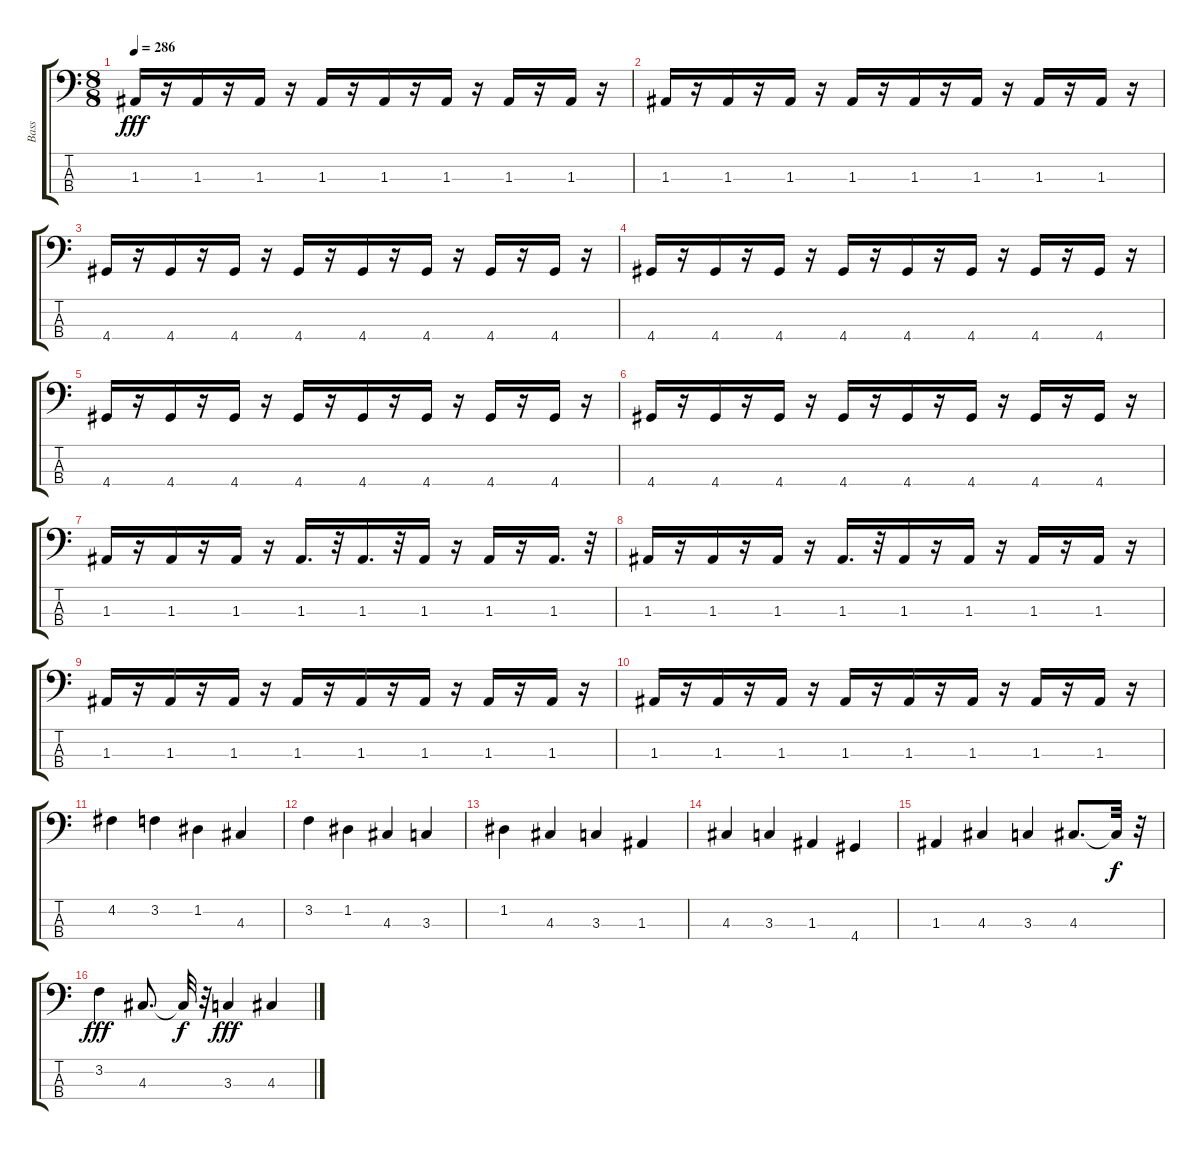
\track ("Bass" "Bass") {instrument electricbassfinger}
\staff {score tabs}
\tuning (G2 D2 A1 E1) {hide}
\ts (8 8)
\tempo 286
\clef f4
\ks c
1.3.16{dy fff} r.16 1.3.16 r.16 1.3.16 r.16 1.3.16 r.16 1.3.16 r.16 1.3.16 r.16 1.3.16 r.16 1.3.16 r.16 |
1.3.16 r.16 1.3.16 r.16 1.3.16 r.16 1.3.16 r.16 1.3.16 r.16 1.3.16 r.16 1.3.16 r.16 1.3.16 r.16 |
4.4.16 r.16 4.4.16 r.16 4.4.16 r.16 4.4.16 r.16 4.4.16 r.16 4.4.16 r.16 4.4.16 r.16 4.4.16 r.16 |
4.4.16 r.16 4.4.16 r.16 4.4.16 r.16 4.4.16 r.16 4.4.16 r.16 4.4.16 r.16 4.4.16 r.16 4.4.16 r.16 |
4.4.16 r.16 4.4.16 r.16 4.4.16 r.16 4.4.16 r.16 4.4.16 r.16 4.4.16 r.16 4.4.16 r.16 4.4.16 r.16 |
4.4.16 r.16 4.4.16 r.16 4.4.16 r.16 4.4.16 r.16 4.4.16 r.16 4.4.16 r.16 4.4.16 r.16 4.4.16 r.16 |
1.3.16 r.16 1.3.16 r.16 1.3.16 r.16 1.3.16{d} r.32 1.3.16{d} r.32 1.3.16 r.16 1.3.16 r.16 1.3.16{d} r.32 |
1.3.16 r.16 1.3.16 r.16 1.3.16 r.16 1.3.16{d} r.32 1.3.16 r.16 1.3.16 r.16 1.3.16 r.16 1.3.16 r.16 |
1.3.16 r.16 1.3.16 r.16 1.3.16 r.16 1.3.16 r.16 1.3.16 r.16 1.3.16 r.16 1.3.16 r.16 1.3.16 r.16 |
1.3.16 r.16 1.3.16 r.16 1.3.16 r.16 1.3.16 r.16 1.3.16 r.16 1.3.16 r.16 1.3.16 r.16 1.3.16 r.16 |
4.2.4 3.2.4 1.2.4 4.3.4 |
3.2.4 1.2.4 4.3.4 3.3.4 |
1.2.4 4.3.4 3.3.4 1.3.4 |
4.3.4 3.3.4 1.3.4 4.4.4 |
1.3.4 4.3.4 3.3.4 4.3.8{d} 4.3{t}.32{dy f} r.32 |
3.2.4{dy fff} 4.3.8{d} 4.3{t}.32{dy f} r.32 3.3.4{dy fff} 4.3.4
